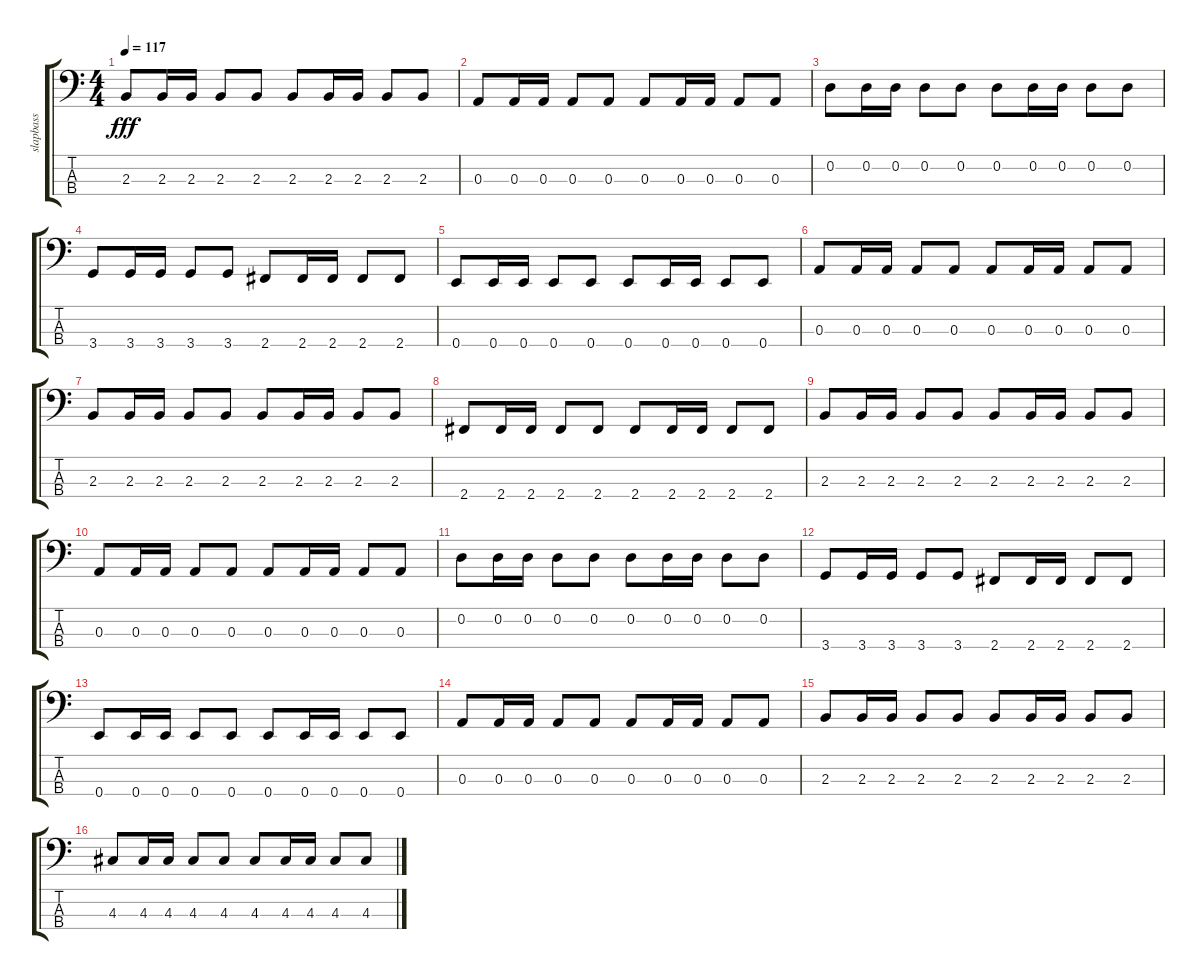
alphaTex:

\track ("slapbass" "slapbass") {instrument electricbasspick}
\staff {score tabs}
\tuning (G2 D2 A1 E1) {hide}
\ts (4 4)
\tempo 117
\clef f4
\ks c
2.3.8{dy fff} 2.3.16 2.3.16 2.3.8 2.3.8 2.3.8 2.3.16 2.3.16 2.3.8 2.3.8 |
0.3.8 0.3.16 0.3.16 0.3.8 0.3.8 0.3.8 0.3.16 0.3.16 0.3.8 0.3.8 |
0.2.8 0.2.16 0.2.16 0.2.8 0.2.8 0.2.8 0.2.16 0.2.16 0.2.8 0.2.8 |
3.4.8 3.4.16 3.4.16 3.4.8 3.4.8 2.4.8 2.4.16 2.4.16 2.4.8 2.4.8 |
0.4.8 0.4.16 0.4.16 0.4.8 0.4.8 0.4.8 0.4.16 0.4.16 0.4.8 0.4.8 |
0.3.8 0.3.16 0.3.16 0.3.8 0.3.8 0.3.8 0.3.16 0.3.16 0.3.8 0.3.8 |
2.3.8 2.3.16 2.3.16 2.3.8 2.3.8 2.3.8 2.3.16 2.3.16 2.3.8 2.3.8 |
2.4.8 2.4.16 2.4.16 2.4.8 2.4.8 2.4.8 2.4.16 2.4.16 2.4.8 2.4.8 |
2.3.8 2.3.16 2.3.16 2.3.8 2.3.8 2.3.8 2.3.16 2.3.16 2.3.8 2.3.8 |
0.3.8 0.3.16 0.3.16 0.3.8 0.3.8 0.3.8 0.3.16 0.3.16 0.3.8 0.3.8 |
0.2.8 0.2.16 0.2.16 0.2.8 0.2.8 0.2.8 0.2.16 0.2.16 0.2.8 0.2.8 |
3.4.8 3.4.16 3.4.16 3.4.8 3.4.8 2.4.8 2.4.16 2.4.16 2.4.8 2.4.8 |
0.4.8 0.4.16 0.4.16 0.4.8 0.4.8 0.4.8 0.4.16 0.4.16 0.4.8 0.4.8 |
0.3.8 0.3.16 0.3.16 0.3.8 0.3.8 0.3.8 0.3.16 0.3.16 0.3.8 0.3.8 |
2.3.8 2.3.16 2.3.16 2.3.8 2.3.8 2.3.8 2.3.16 2.3.16 2.3.8 2.3.8 |
4.3.8 4.3.16 4.3.16 4.3.8 4.3.8 4.3.8 4.3.16 4.3.16 4.3.8 4.3.8
